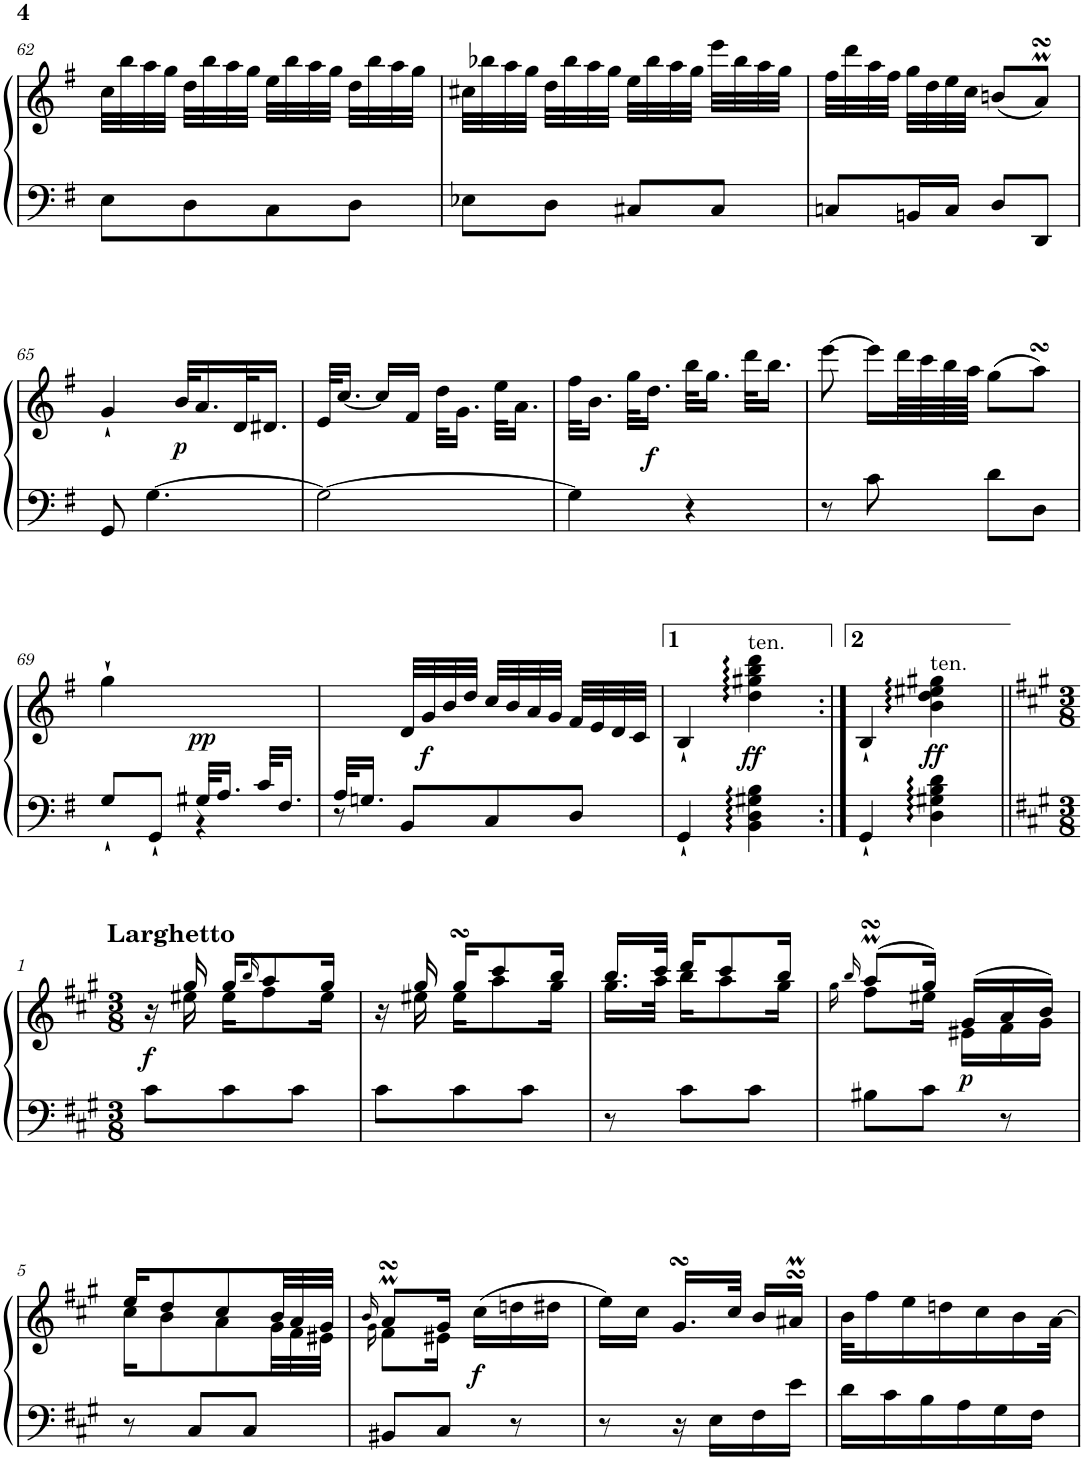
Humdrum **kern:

**kern	**kern	**dynam
*part1	*part1	*part1
*staff2	*staff1	*staff1/2
*I"Фортепиано	*	*
!!LO:PB:g=z
*clefF4	*clefG2	*
*k[f#]	*k[f#]	*
*G:	*G:	*
*M2/4	*M2/4	*
=62	=62	=62
8E\L	32cc\LLL	.
.	32bb\	.
.	32aa\	.
.	32gg\JJJ	.
8D\	32dd\LLL	.
.	32bb\	.
.	32aa\	.
.	32gg\JJJ	.
8C\	32ee\LLL	.
.	32bb\	.
.	32aa\	.
.	32gg\JJJ	.
8D\J	32dd\LLL	.
.	32bb\	.
.	32aa\	.
.	32gg\JJJ	.
=63	=63	=63
8E-X\L	32cc#X\LLL	.
.	32bb-X\	.
.	32aa\	.
.	32gg\JJJ	.
8D\J	32dd\LLL	.
.	32bb-\	.
.	32aa\	.
.	32gg\JJJ	.
8C#X/L	32ee\LLL	.
.	32bb-\	.
.	32aa\	.
.	32gg\JJJ	.
8C#/J	32eee\LLL	.
.	32bb-\	.
.	32aa\	.
.	32gg\JJJ	.
=64	=64	=64
8Cn/L	32ff#\LLL	.
.	32ddd\	.
.	32aa\	.
.	32ff#\JJJ	.
16BBn/L	32gg\LLL	.
.	32dd\	.
16C/JJ	32ee\	.
.	32cc\JJJ	.
8D/L	(<8bn/L	.
8DD/J	8aMsSSS/J)	.
!!LO:LB:g=z
=65	=65	=65
8GG/	4g`/	.
[4.G\	.	.
!	!	!LO:DY:b
.	32b/KLL	p
.	16.a/	.
.	32d/K	.
.	16.d#X/JJ	.
=66	=66	=66
2G\_	32e/KLL	.
.	[16.cc/JJ	.
.	16cc/LL]	.
.	16f#/JJ	.
.	32dd\KLL	.
.	16.g\JJ	.
.	32ee\KLL	.
.	16.a\JJ	.
=67	=67	=67
4G\]	32ff#\KLL	.
.	16.b\JJ	.
.	32gg\KLL	.
!	!	!LO:DY:b
.	16.dd\JJ	f
4r	32bb\KLL	.
.	16.gg\JJ	.
.	32ddd\KLL	.
.	16.bb\JJ	.
=68	=68	=68
8r	[8eee\	.
8c\	16eee\LL]	.
.	64ddd\LL	.
.	64ccc\	.
.	64bb\	.
.	64aa\JJJJ	.
8d\L	(>8gg\L	.
8D\J	8aasSSS\J)	.
!!LO:LB:g=z
=69	=69	=69
*^	*	*
8G`/L	4ryy	4gg`\	.
8GG`/J	.	.	.
32G#X/KLL	4r	4ryy	.
!	!	!	!LO:DY:a=2
16.A/JJ	.	.	pp
32c/KLL	.	.	.
16.F#/JJ	.	.	.
=70	=70	=70	=70
32A/KLL	8r	8ryy	.
16.Gn/JJ	.	.	.
8BB/L	4.ryy	32d/LLL	.
!	!	!	!LO:DY:b
.	.	32g/	f
.	.	32b/	.
.	.	32dd/JJJ	.
8C/	.	32cc/LLL	.
.	.	32b/	.
.	.	32a/	.
.	.	32g/JJJ	.
8D/J	.	32f#/LLL	.
.	.	32e/	.
.	.	32d/	.
.	.	32c/JJJ	.
*v	*v	*	*
=71	=71	=71
4GG`/	4B`/	.
!	!LO:TX:a:t=ten.	!
!	!	!LO:DY:b
4BB\ 4D\ 4G#X\ 4B\	4dd\ 4gg#X\ 4bb\ 4ddd\	ff
=72:|!	=72:|!	=72:|!
4GG`/	4B`/	.
!	!LO:TX:a:t=ten.	!
!	!	!LO:DY:b
4D\ 4G#X\ 4B\ 4d\	4b\ 4dd\ 4ee#X\ 4gg#X\	ff
!!LO:LB:g=z
=1||	=1||	=1||
*k[f#c#g#]	*k[f#c#g#]	*
*A:	*A:	*
*M3/8	*M3/8	*
*	*^	*
!	!LO:TX:a:B:t=Larghetto	!	!
!	!	!	!LO:DY:b
8c#\L	16r	16ryy	f
.	16gg#/	16ee#X\	.
8c#\	16gg#/KL	16ee#\KL	.
.	16qbb/	.	.
.	8aa/	8ff#\	.
8c#\J	.	.	.
.	16gg#/Jk	16ee#\Jk	.
=2	=2	=2	=2
8c#\L	16r	16ryy	.
.	16gg#/	16ee#X\	.
8c#\	16gg#sSsS/KL	16ee#\KL	.
.	8ccc#/	8aa\	.
8c#\J	.	.	.
.	16bb/Jk	16gg#\Jk	.
=3	=3	=3	=3
8r	16.bb/LL	16.gg#\LL	.
.	32ccc#/JJk	32aa\JJk	.
8c#\L	16ddd/KL	16bb\KL	.
.	8ccc#/	8aa\	.
8c#\J	.	.	.
.	16bb/Jk	16gg#\Jk	.
=4	=4	=4	=4
.	16qbb/	16qgg#\	.
8B#X\L	(>8aaMsSSs/L	8ff#\L	.
8c#\J	16gg#/Jk)	16ee#X\Jk	.
!	!	!	!LO:DY:b
.	(>16g#/LL	16e#X\LL	p
8r	16a/	16f#\	.
.	16b/JJ)	16g#\JJ	.
!!LO:LB:g=z	!!
=5	=5	=5	=5
8r	16ee/KL	16cc#\KL	.
.	8dd/	8b\	.
8C#/L	.	.	.
.	8cc#/	8a\	.
8C#/J	.	.	.
*	*Xtuplet	*	*
.	48b/LL	48g#\LL	.
.	48a/	48f#\	.
.	48g#/JJJ	48e#X\JJJ	.
=6	=6	=6	=6
.	16qb/	16qg#\	.
8BB#X/L	8aMsSSs/L	8f#\L	.
8C#/J	16g#/Jk	16e#X\Jk	.
!	!	!	!LO:DY:b
.	(>16cc#\LL	8.ryy	f
8r	16ddn\	.	.
.	16dd#X\JJ	.	.
*	*v	*v	*
=7	=7	=7
8r	16ee\LL)	.
.	16cc#\JJ	.
16r	16.g#sSsS/LL	.
16E\LL	.	.
.	32cc#/JJk	.
16F#\	16b/LL	.
16e\JJ	16a#XsSsSm/JJ	.
=8	=8	=8
16d\LL	32b\KLL	.
.	16ff#\	.
16c#\	.	.
.	16ee\	.
16B\	.	.
.	16ddn\	.
16A\	.	.
.	16cc#\	.
16G#\	.	.
.	16b\	.
16F#\JJ	.	.
.	[32a\JJk	.
=	=	=
*-	*-	*-
